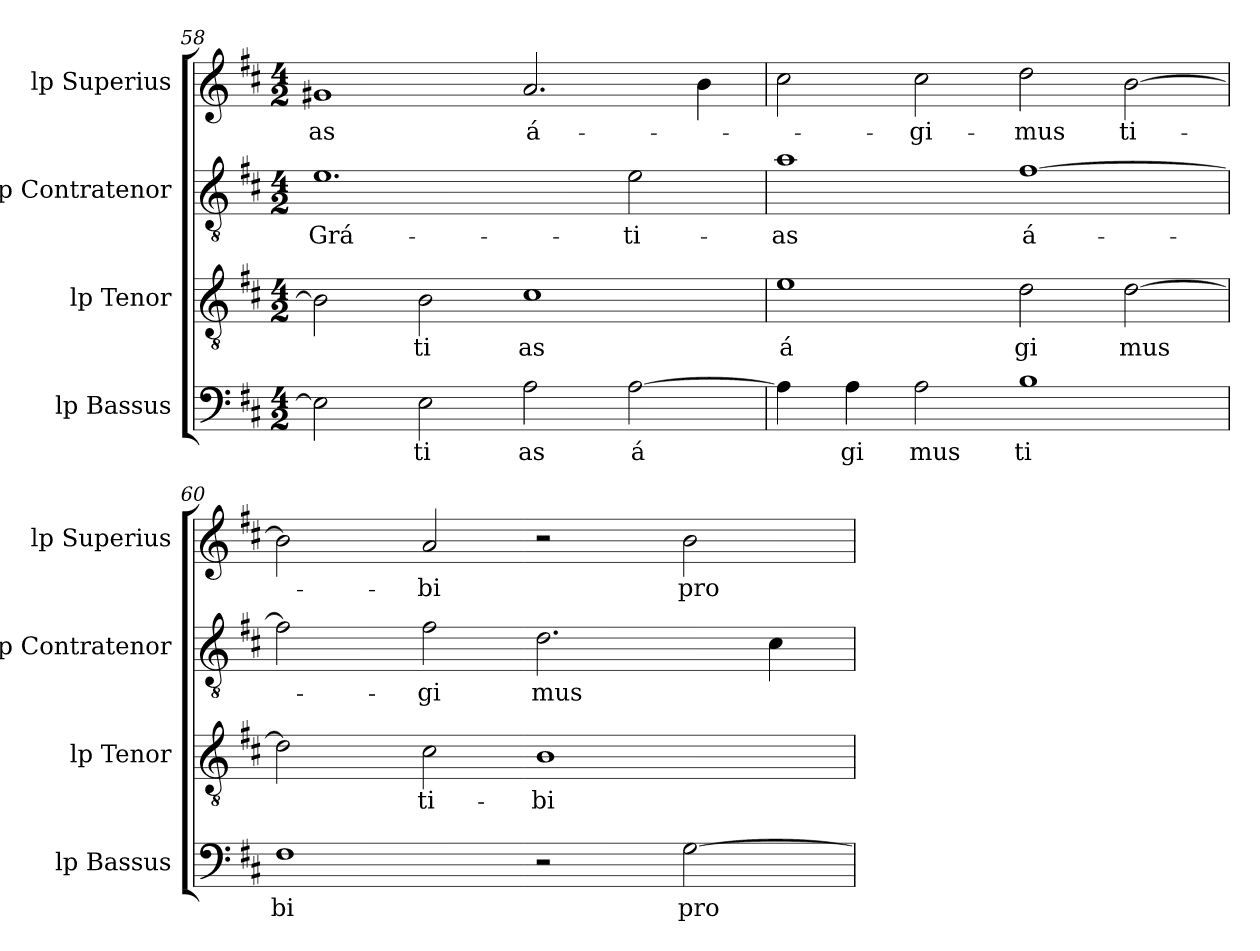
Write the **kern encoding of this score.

**kern	**text	**kern	**text	**kern	**text	**kern	**text
*part4	*part4	*part3	*part3	*part2	*part2	*part1	*part1
*staff4	*staff4	*staff3	*staff3	*staff2	*staff2	*staff1	*staff1
*I"lp Bassus	*	*I"lp Tenor	*	*I"lp Contratenor	*	*I"lp Superius	*
*I'lp Bassus	*	*I'lp Tenor	*	*I'lp Contratenor	*	*I'lp Superius	*
*clefF4	*	*clefGv2	*	*clefGv2	*	*clefG2	*
*k[f#c#]	*	*k[f#c#]	*	*k[f#c#]	*	*k[f#c#]	*
*D:	*	*D:	*	*D:	*	*D:	*
*M4/2	*	*M4/2	*	*M4/2	*	*M4/2	*
=58	=58	=58	=58	=58	=58	=58	=58
!	!	!	!	!	!LO:LY:b:cj	!	!LO:LY:b:cj
2E\]	.	2B\]	.	1.e	Grá-	1g#X	-as
!	!LO:LY:b:cj	!	!LO:LY:b:cj	!	!	!	!
2E\	ti	2B\	ti	.	.	.	.
!	!LO:LY:b:cj	!	!LO:LY:b:cj	!	!	!	!LO:LY:b:cj
2A\	as	1c#	as	.	.	2.a/	á-
!	!LO:LY:b:cj	!	!	!	!LO:LY:b:cj	!	!
[>2A\	á	.	.	2e\	-ti-	.	.
.	.	.	.	.	.	4b\	.
=59	=59	=59	=59	=59	=59	=59	=59
!	!	!	!LO:LY:b:cj	!	!LO:LY:b:cj	!	!
4A\]	.	1e	á	1a	-as	2cc#\	.
!	!LO:LY:b:cj	!	!	!	!	!	!
4A\	gi	.	.	.	.	.	.
!	!LO:LY:b:cj	!	!	!	!	!	!LO:LY:b:cj
2A\	mus	.	.	.	.	2cc#\	-gi-
!	!LO:LY:b:cj	!	!LO:LY:b:cj	!	!LO:LY:b:cj	!	!LO:LY:b:cj
1B	ti	2d\	gi	[>1f#	á-	2dd\	-mus
!	!	!	!LO:LY:b:cj	!	!	!	!LO:LY:b:cj
.	.	[>2d\	mus	.	.	[>2b\	ti-
!!LO:LB:g=z
=60	=60	=60	=60	=60	=60	=60	=60
!	!LO:LY:b:cj	!	!	!	!	!	!
*^	*	*	*	*^	*	*^	*
1F#	64ryy	bi	2d\]	.	2f#\]	16ryy	.	2b\]	16ryy	.
.	1ryy	.	.	.	.	.	.	.	.	.
.	.	.	.	.	.	1ryy	.	.	1ryy	.
!	!	!	!	!LO:LY:b:cj	!	!	!LO:LY:b:cj	!	!	!LO:LY:b:cj
.	.	.	2c#\	ti-	2f#\	.	-gi	2a/	.	-bi
!	!	!	!	!LO:LY:b:cj	!	!	!LO:LY:b	!	!	!
2r	.	.	1B	-bi	2.d\	.	mus	2r	.	.
.	2ryy	.	.	.	.	.	.	.	.	.
.	.	.	.	.	.	2...ryy	.	.	2...ryy	.
!	!	!LO:LY:b:cj	!	!	!	!	!	!	!	!LO:LY:b:cj
[>2G\	.	pro-	.	.	.	.	.	2b\	.	pro
.	4ryy	.	.	.	.	.	.	.	.	.
.	.	.	.	.	4c#\	.	.	.	.	.
.	8...ryy	.	.	.	.	.	.	.	.	.
*	*	*	*	*	*v	*v	*	*	*	*
*v	*v	*	*	*	*	*	*v	*v	*
=	=	=	=	=	=	=	=
*-	*-	*-	*-	*-	*-	*-	*-
